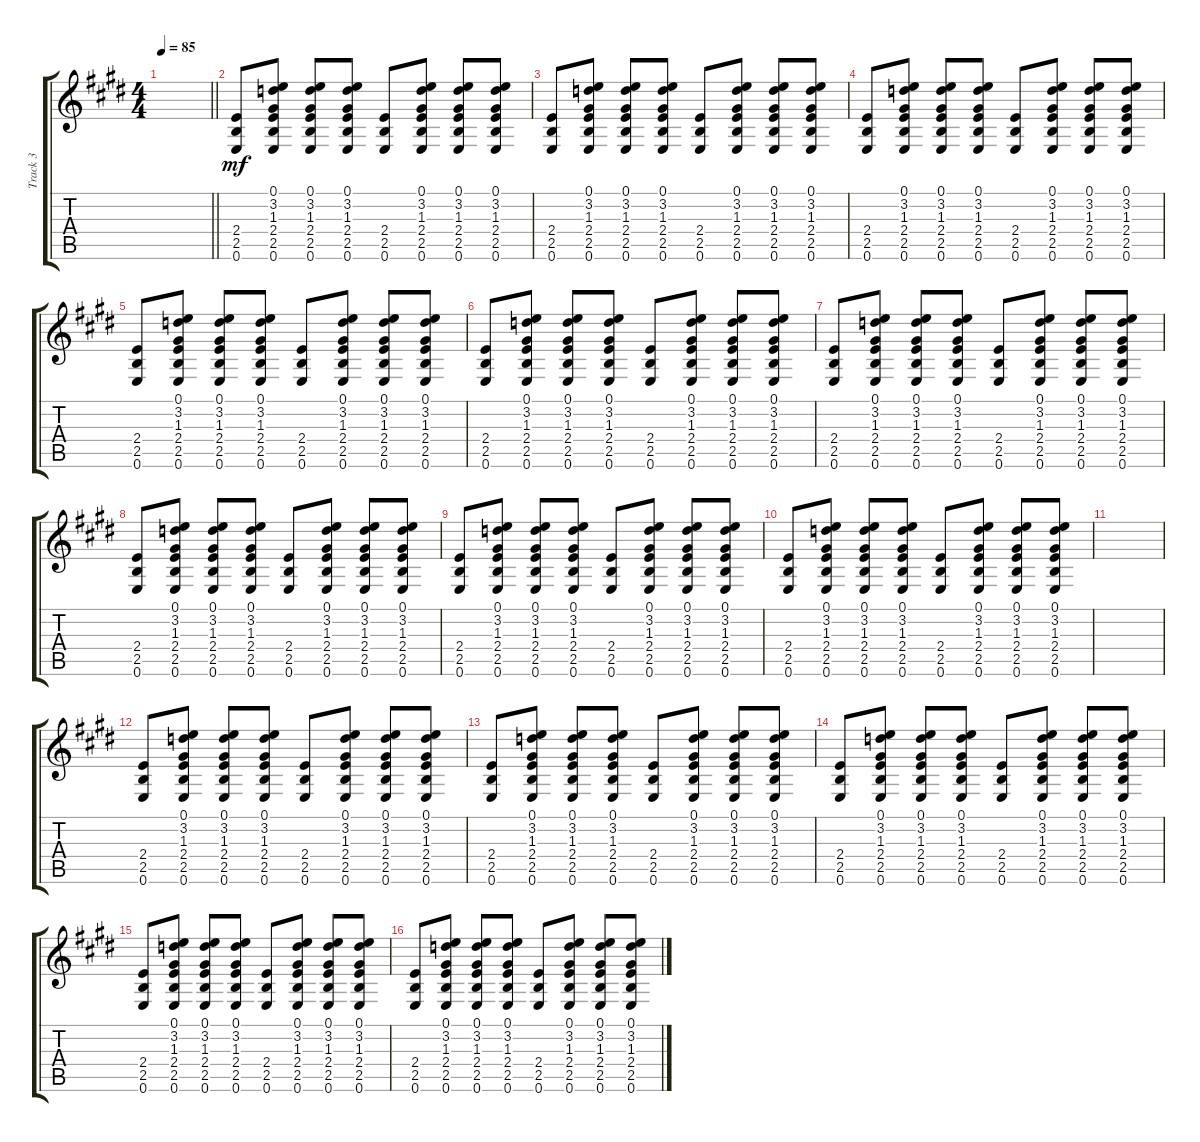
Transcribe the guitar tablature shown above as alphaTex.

\track ("Track 3" "Track 3") {instrument electricguitarclean}
\staff {score tabs}
\tuning (E4 B3 G3 D3 A2 E2) {hide}
\ts (4 4)
\tempo 85
\clef g2
\barLineRight lightlight
\ks e
|
(2.4 2.5 0.6).8{dy mf} (0.1 3.2 1.3 2.4 2.5 0.6).8 (0.1 3.2 1.3 2.4 2.5 0.6).8 (0.1 3.2 1.3 2.4 2.5 0.6).8 (2.4 2.5 0.6).8 (0.1 3.2 1.3 2.4 2.5 0.6).8 (0.1 3.2 1.3 2.4 2.5 0.6).8 (0.1 3.2 1.3 2.4 2.5 0.6).8 |
(2.4 2.5 0.6).8 (0.1 3.2 1.3 2.4 2.5 0.6).8 (0.1 3.2 1.3 2.4 2.5 0.6).8 (0.1 3.2 1.3 2.4 2.5 0.6).8 (2.4 2.5 0.6).8 (0.1 3.2 1.3 2.4 2.5 0.6).8 (0.1 3.2 1.3 2.4 2.5 0.6).8 (0.1 3.2 1.3 2.4 2.5 0.6).8 |
(2.4 2.5 0.6).8 (0.1 3.2 1.3 2.4 2.5 0.6).8 (0.1 3.2 1.3 2.4 2.5 0.6).8 (0.1 3.2 1.3 2.4 2.5 0.6).8 (2.4 2.5 0.6).8 (0.1 3.2 1.3 2.4 2.5 0.6).8 (0.1 3.2 1.3 2.4 2.5 0.6).8 (0.1 3.2 1.3 2.4 2.5 0.6).8 |
(2.4 2.5 0.6).8 (0.1 3.2 1.3 2.4 2.5 0.6).8 (0.1 3.2 1.3 2.4 2.5 0.6).8 (0.1 3.2 1.3 2.4 2.5 0.6).8 (2.4 2.5 0.6).8 (0.1 3.2 1.3 2.4 2.5 0.6).8 (0.1 3.2 1.3 2.4 2.5 0.6).8 (0.1 3.2 1.3 2.4 2.5 0.6).8 |
(2.4 2.5 0.6).8 (0.1 3.2 1.3 2.4 2.5 0.6).8 (0.1 3.2 1.3 2.4 2.5 0.6).8 (0.1 3.2 1.3 2.4 2.5 0.6).8 (2.4 2.5 0.6).8 (0.1 3.2 1.3 2.4 2.5 0.6).8 (0.1 3.2 1.3 2.4 2.5 0.6).8 (0.1 3.2 1.3 2.4 2.5 0.6).8 |
(2.4 2.5 0.6).8 (0.1 3.2 1.3 2.4 2.5 0.6).8 (0.1 3.2 1.3 2.4 2.5 0.6).8 (0.1 3.2 1.3 2.4 2.5 0.6).8 (2.4 2.5 0.6).8 (0.1 3.2 1.3 2.4 2.5 0.6).8 (0.1 3.2 1.3 2.4 2.5 0.6).8 (0.1 3.2 1.3 2.4 2.5 0.6).8 |
(2.4 2.5 0.6).8 (0.1 3.2 1.3 2.4 2.5 0.6).8 (0.1 3.2 1.3 2.4 2.5 0.6).8 (0.1 3.2 1.3 2.4 2.5 0.6).8 (2.4 2.5 0.6).8 (0.1 3.2 1.3 2.4 2.5 0.6).8 (0.1 3.2 1.3 2.4 2.5 0.6).8 (0.1 3.2 1.3 2.4 2.5 0.6).8 |
(2.4 2.5 0.6).8 (0.1 3.2 1.3 2.4 2.5 0.6).8 (0.1 3.2 1.3 2.4 2.5 0.6).8 (0.1 3.2 1.3 2.4 2.5 0.6).8 (2.4 2.5 0.6).8 (0.1 3.2 1.3 2.4 2.5 0.6).8 (0.1 3.2 1.3 2.4 2.5 0.6).8 (0.1 3.2 1.3 2.4 2.5 0.6).8 |
(2.4 2.5 0.6).8 (0.1 3.2 1.3 2.4 2.5 0.6).8 (0.1 3.2 1.3 2.4 2.5 0.6).8 (0.1 3.2 1.3 2.4 2.5 0.6).8 (2.4 2.5 0.6).8 (0.1 3.2 1.3 2.4 2.5 0.6).8 (0.1 3.2 1.3 2.4 2.5 0.6).8 (0.1 3.2 1.3 2.4 2.5 0.6).8 |
|
(2.4 2.5 0.6).8{volume 12} (0.1 3.2 1.3 2.4 2.5 0.6).8 (0.1 3.2 1.3 2.4 2.5 0.6).8 (0.1 3.2 1.3 2.4 2.5 0.6).8 (2.4 2.5 0.6).8 (0.1 3.2 1.3 2.4 2.5 0.6).8 (0.1 3.2 1.3 2.4 2.5 0.6).8 (0.1 3.2 1.3 2.4 2.5 0.6).8 |
(2.4 2.5 0.6).8 (0.1 3.2 1.3 2.4 2.5 0.6).8 (0.1 3.2 1.3 2.4 2.5 0.6).8 (0.1 3.2 1.3 2.4 2.5 0.6).8 (2.4 2.5 0.6).8 (0.1 3.2 1.3 2.4 2.5 0.6).8 (0.1 3.2 1.3 2.4 2.5 0.6).8 (0.1 3.2 1.3 2.4 2.5 0.6).8 |
(2.4 2.5 0.6).8 (0.1 3.2 1.3 2.4 2.5 0.6).8 (0.1 3.2 1.3 2.4 2.5 0.6).8 (0.1 3.2 1.3 2.4 2.5 0.6).8 (2.4 2.5 0.6).8 (0.1 3.2 1.3 2.4 2.5 0.6).8 (0.1 3.2 1.3 2.4 2.5 0.6).8 (0.1 3.2 1.3 2.4 2.5 0.6).8 |
(2.4 2.5 0.6).8 (0.1 3.2 1.3 2.4 2.5 0.6).8 (0.1 3.2 1.3 2.4 2.5 0.6).8 (0.1 3.2 1.3 2.4 2.5 0.6).8 (2.4 2.5 0.6).8 (0.1 3.2 1.3 2.4 2.5 0.6).8 (0.1 3.2 1.3 2.4 2.5 0.6).8 (0.1 3.2 1.3 2.4 2.5 0.6).8 |
(2.4 2.5 0.6).8 (0.1 3.2 1.3 2.4 2.5 0.6).8 (0.1 3.2 1.3 2.4 2.5 0.6).8 (0.1 3.2 1.3 2.4 2.5 0.6).8 (2.4 2.5 0.6).8 (0.1 3.2 1.3 2.4 2.5 0.6).8 (0.1 3.2 1.3 2.4 2.5 0.6).8 (0.1 3.2 1.3 2.4 2.5 0.6).8
